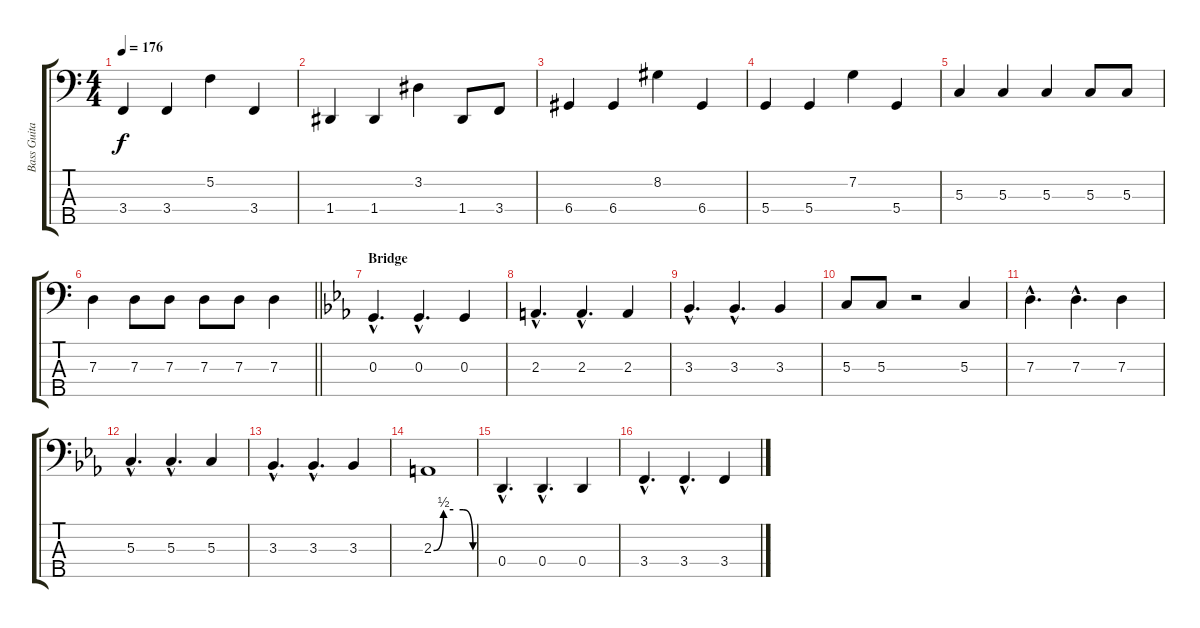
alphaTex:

\track ("Bass Guitar" "Bass Guita") {instrument electricbasspick}
\staff {score tabs}
\tuning (F2 C2 G1 D1 A0) {hide}
\ts (4 4)
\tempo 176
\clef f4
\ks c
3.4.4{dy f} 3.4.4 5.2.4 3.4.4 |
1.4.4 1.4.4 3.2.4 1.4.8 3.4.8 |
6.4.4 6.4.4 8.2.4 6.4.4 |
5.4.4 5.4.4 7.2.4 5.4.4 |
5.3.4 5.3.4 5.3.4 5.3.8 5.3.8 |
\barLineRight lightlight
7.3.4 7.3.8 7.3.8 7.3.8 7.3.8 7.3.4 |
\section ("" "Bridge")
\ks eb
0.3{hac}.4{d} 0.3{hac}.4{d} 0.3.4 |
2.3{hac}.4{d} 2.3{hac}.4{d} 2.3.4 |
3.3{hac}.4{d} 3.3{hac}.4{d} 3.3.4 |
5.3.8 5.3.8 r.2 5.3.4 |
7.3{hac}.4{d} 7.3{hac}.4{d} 7.3.4 |
5.3{hac}.4{d} 5.3{hac}.4{d} 5.3.4 |
3.3{hac}.4{d} 3.3{hac}.4{d} 3.3.4 |
2.3{be (custom 0 0 15 2 30 2 45 2 60 0)}.1 |
0.4{hac}.4{d} 0.4{hac}.4{d} 0.4.4 |
3.4{hac}.4{d} 3.4{hac}.4{d} 3.4.4
